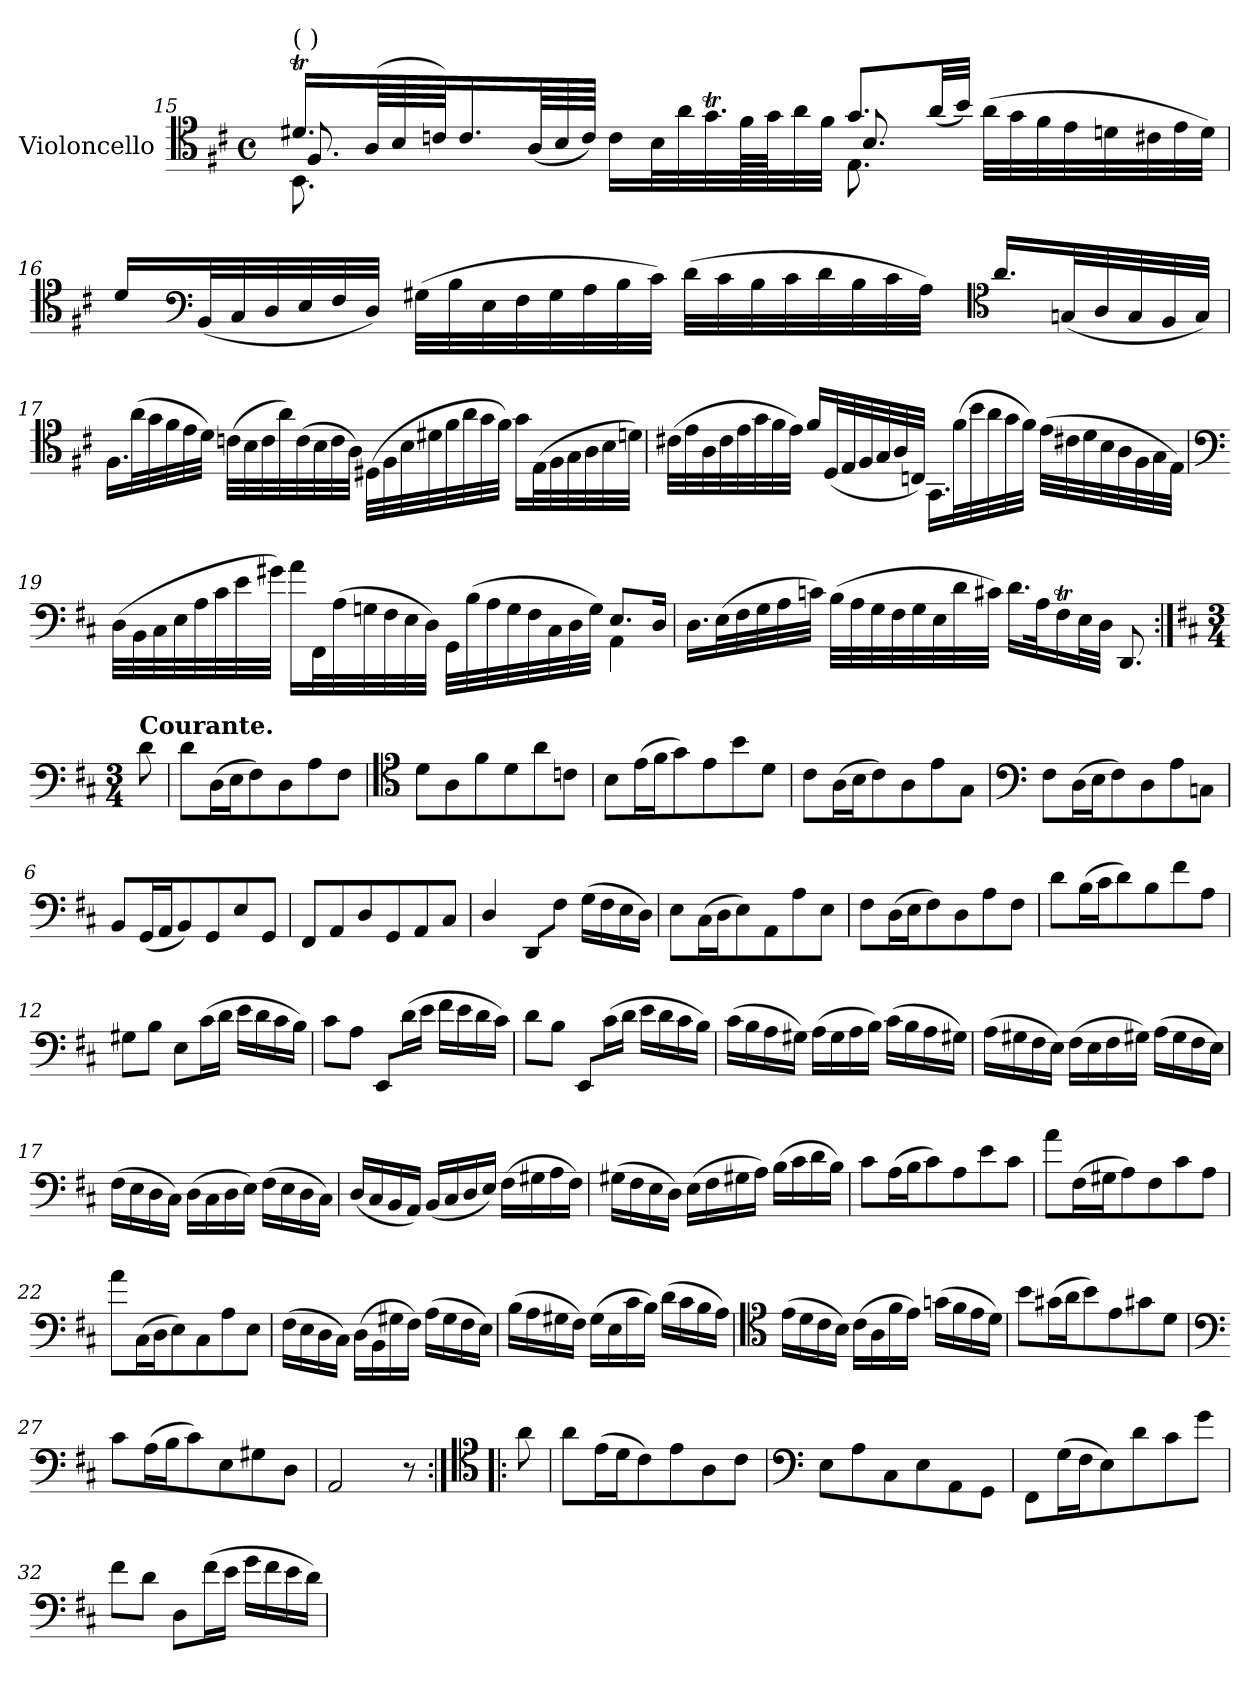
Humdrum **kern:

**kern
*part1
*staff1
*I"Violoncello
*I'Vc.
!!LO:LB:g=z
*clefC4
*k[f#c#]
*M4/4
*met(c)
=15
*^
*	*^
!LO:TX:a:t=(    )	!	!
16.d#Xt/LL	8.BB\	8.F#/
*Xtuplet	*	*
(<96A/LL	.	.
96B/	.	.
96cn/JJ)	.	.
16.c/	.	.
.	16ryy	16ryy
(<96A/LL	.	.
96B/	.	.
96c/JJJJ)	.	.
*v	*v	*v
16c\LL
32B\L
32a\
32.gT\
128f#\LL
128g\JJ
32a\
32f#\JJJ
*^
*	*^
8.g/L	8.E\	8.B/
(<32a/LL	4ryy	4ryy
32b/JJJ)	.	.
(<32a\LLL	.	.
32g\	.	.
32f#\	.	.
32e\	.	.
32dn\	.	.
32c#X\	.	.
32e\	16ryy	16ryy
32d\JJJ)	.	.
*v	*v	*v
=16
16d/LL
*clefF4
(<32BB/L
32C#/
32D/
32E/
32F#/
32D/JJJ)
(>32G#X\LLL
32B\
32E\
32F#\
32G#\
32A\
32B\
32c#\JJJ)
(>32d\LLL
32c#\
32B\
32c#\
32d\
32B\
32c#\
32A\JJJ)
*clefC4
16.a/LL
(<32Gn/L
32A/
32G/
32F#/
32G/JJJ)
!!LO:PB:g=z
=17
16.F#\LL
(>32a\L
32g\
32f#\
32e\
32d\JJJ)
(>32cn\LLL
32B\
32c\
32a\)
(>32c\
32B\
32c\
32A\JJJ)
(>32D#X\LLL
32F#\
32B\
32d#X\
32f#\
32a\
32g\
32f#\JJJ)
16g\LL
(>32E\L
32F#\
32G\
32A\
32B\
32dn\JJJ)
=18
(>32c#X\LLL
32e\
32A\
32c#\
32e\
32g\
32f#\
32e\JJJ)
16f#/LL
(<32D/L
32E/
32F#/
32G/
32A/
32Cn/JJJ)
16.GG\LL
(>32f#\L
32b\
32a\
32g\
32f#\JJJ)
(>32e\LLL
32c#X\
32d\
32B\
32A\
32F#\
32G\
32E\JJJ)
!!LO:LB:g=z
=19
*clefF4
*^
(>32D\LLL	2.ryy
32BB\	.
32C#\	.
32E\	.
32A\	.
32c#\	.
32e\	.
32g#X\JJJ)	.
16a\LL	.
32FF#\L	.
(>32A\	.
32Gn\	.
32F#\	.
32E\	.
32D\JJJ)	.
32GG\LLL	.
(<32B\	.
32A\	.
32G\	.
32F#\	.
32C#\	.
32D\	.
32G\JJJ)	.
8.E/L	4AA\
16D/Jk	.
*v	*v
=20
16.D\LL
(>32E\L
32F#\
32G\
32A\
32cn\JJJ)
(>32B\LLL
32A\
32G\
32F#\
32G\
32E\
32d\
32c#X\JJJ)
16.d\LL
32A\K
16F#t\
32E\L
32D\JJJ
8.DD/
!!LO:LB:g=z
=:|!
*k[f#c#]
*M3/4
*MM100
!LO:TX:a:B:t=Courante.
8d\
=1
8d\L
(>16D\L
16E\J
8F#\)
8D\
8A\
8F#\J
=2
*clefC4
8d\L
8A\
8f#\
8d\
8a\
8cn\J
=3
8B\L
(>16e\L
16f#\J
8g\)
8e\
8b\
8d\J
=4
8c#\L
(>16A\L
16B\J
8c#\)
8A\
8e\
8G\J
=5
*clefF4
8F#\L
(>16D\L
16E\J
8F#\)
8D\
8A\
8Cn\J
!!LO:LB:g=z
=6
8BB/L
(<16GG/L
16AA/J
8BB/)
8GG/
8E/
8GG/J
=7
8FF#/L
8AA/
8D/
8GG/
8AA/
8C#/J
=8
4D/
8DD/L
8F#\J
(>16G\LL
16F#\
16E\
16D\JJ)
=9
8E\L
(>16C#\L
16D\J
8E\)
8AA\
8A\
8E\J
=10
8F#\L
(>16D\L
16E\J
8F#\)
8D\
8A\
8F#\J
!!LO:LB:g=z
=11
8d\L
(>16B\L
16c#\J
8d\)
8B\
8f#\
8A\J
=12
8G#X\L
8B\J
8E\L
(>16c#\L
16d\JJ
16e\LL
16d\
16c#\
16B\JJ)
=13
8c#\L
8A\J
8EE/L
(>16d\L
16e\JJ
16f#\LL
16e\
16d\
16c#\JJ)
=14
8d\L
8B\J
8EE/L
(>16c#\L
16d\JJ
16e\LL
16d\
16c#\
16B\JJ)
!!LO:LB:g=z
=15
(>16c#\LL
16B\
16A\
16G#X\JJ)
(>16A\LL
16G#\
16A\
16B\JJ)
(>16c#\LL
16B\
16A\
16G#X\JJ)
=16
(>16A\LL
16G#X\
16F#\
16E\JJ)
(>16F#\LL
16E\
16F#\
16G#X\JJ)
(>16A\LL
16G#\
16F#\
16E\JJ)
=17
(>16F#\LL
16E\
16D\
16C#\JJ)
(>16D\LL
16C#\
16D\
16E\JJ)
(>16F#\LL
16E\
16D\
16C#\JJ)
!!LO:LB:g=z
=18
(<16D/LL
16C#/
16BB/
16AA/JJ)
(<16BB/LL
16C#/
16D/
16E/JJ)
(>16F#\LL
16G#X\
16A\
16F#\JJ)
=19
(>16G#X\LL
16F#\
16E\
16D\JJ)
(>16E\LL
16F#\
16G#X\
16A\JJ)
(>16B\LL
16c#\
16d\
16B\JJ)
=20
8c#\L
(>16A\L
16B\J
8c#\)
8A\
8e\
8c#\J
!!LO:LB:g=z
=21
8a\L
(>16F#\L
16G#X\J
8A\)
8F#\
8c#\
8A\J
=22
8a\L
(>16C#\L
16D\J
8E\)
8C#\
8A\
8E\J
=23
(>16F#\LL
16E\
16D\
16C#\JJ)
(>16D\LL
16BB\
16G#X\
16F#\JJ)
(>16A\LL
16G#\
16F#\
16E\JJ)
=24
(>16B\LL
16A\
16G#X\
16F#\JJ)
(>16G#\LL
16E\
16c#\
16B\JJ)
(>16d\LL
16c#\
16B\
16A\JJ)
!!LO:LB:g=z
=25
*clefC4
(>16e\LL
16d\
16c#\
16B\JJ)
(>16c#\LL
16A\
16f#\
16e\JJ)
(>16gn\LL
16f#\
16e\
16d\JJ)
=26
8b\L
(>16g#X\L
16a\J
8b\)
8e\
8g#X\
8d\J
=27
*clefF4
8c#\L
(>16A\L
16B\J
8c#\)
8E\
8G#X\
8D\J
=28
2AA/
8r
!!LO:PB:g=z
=28X1:|!|:
*clefC4
8a\
=29
8a\L
(>16e\L
16d\J
8c#\)
8e\
8A\
8c#\J
=30
*clefF4
8E\L
8A\
8C#\
8E\
8AA\
8GG\J
=31
8FF#\L
(>16G\L
16F#\J
8E\)
8d\
8c#\
8g\J
=32
8f#\L
8d\J
8D\L
(>16f#\L
16e\JJ
16g\LL
16f#\
16e\
16d\JJ)
=
*-
